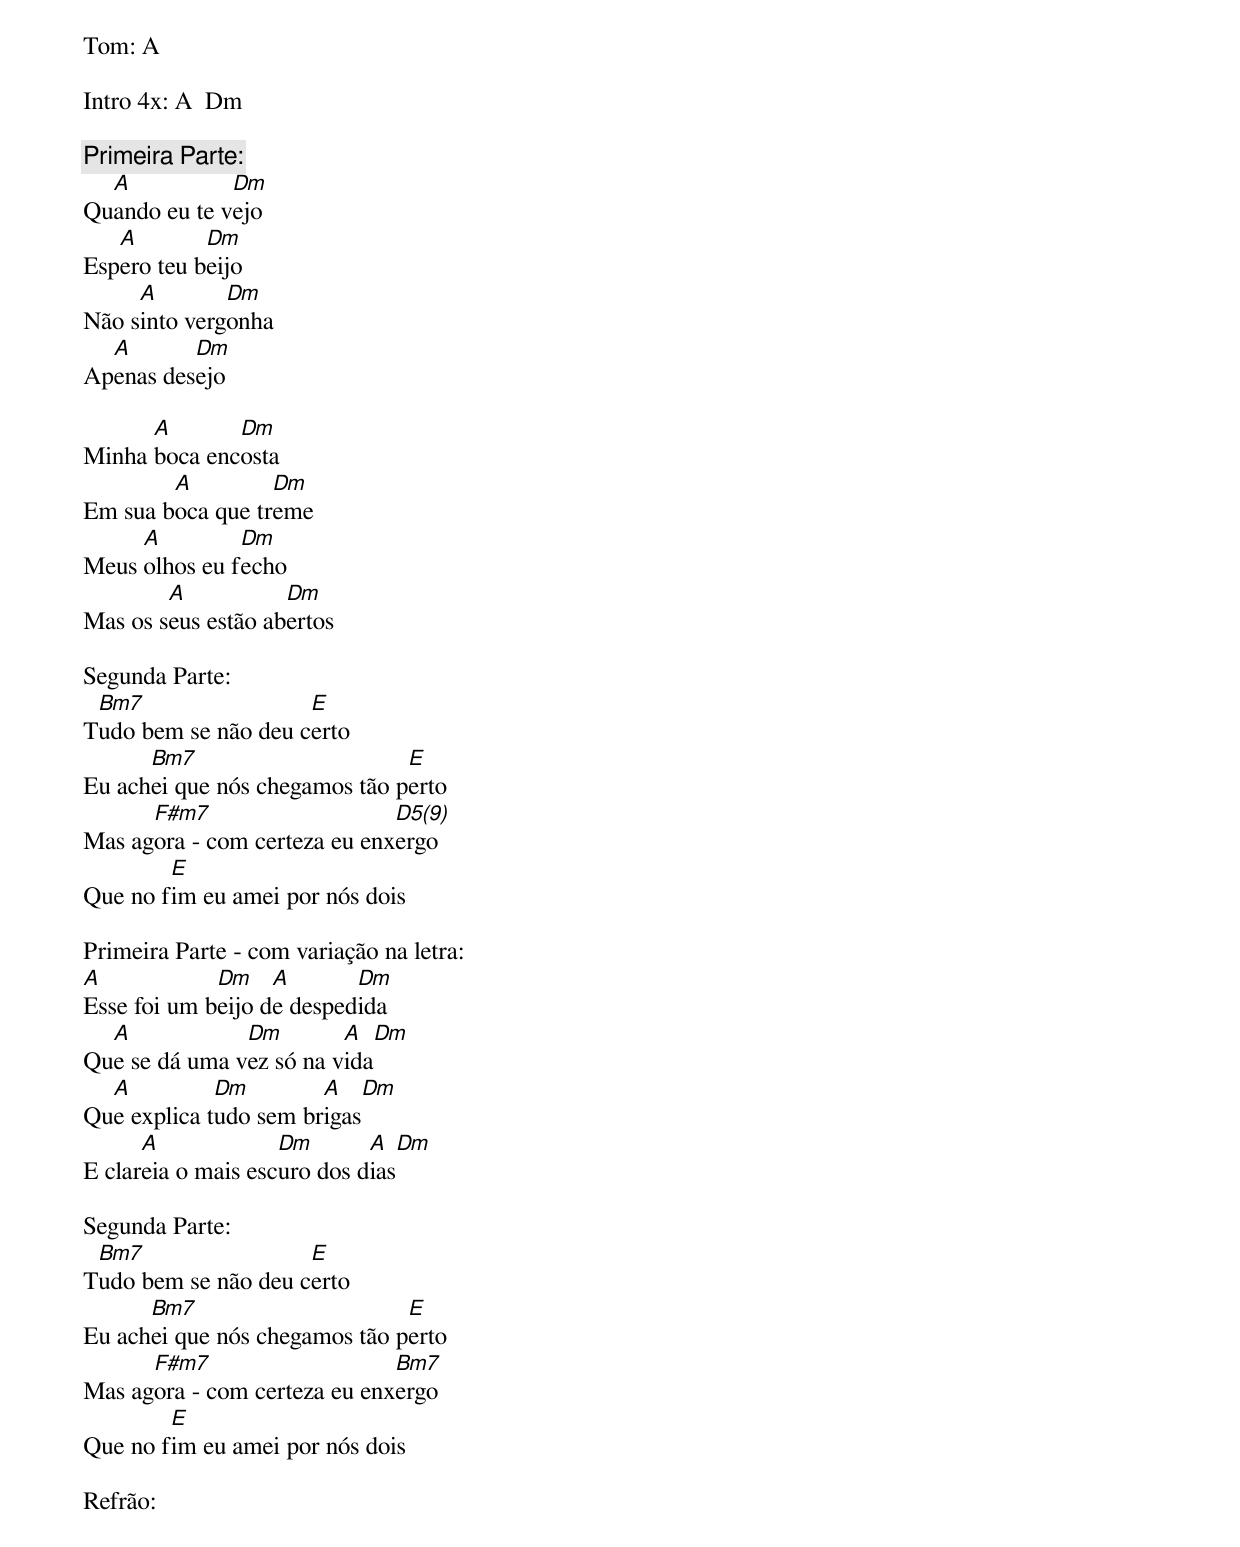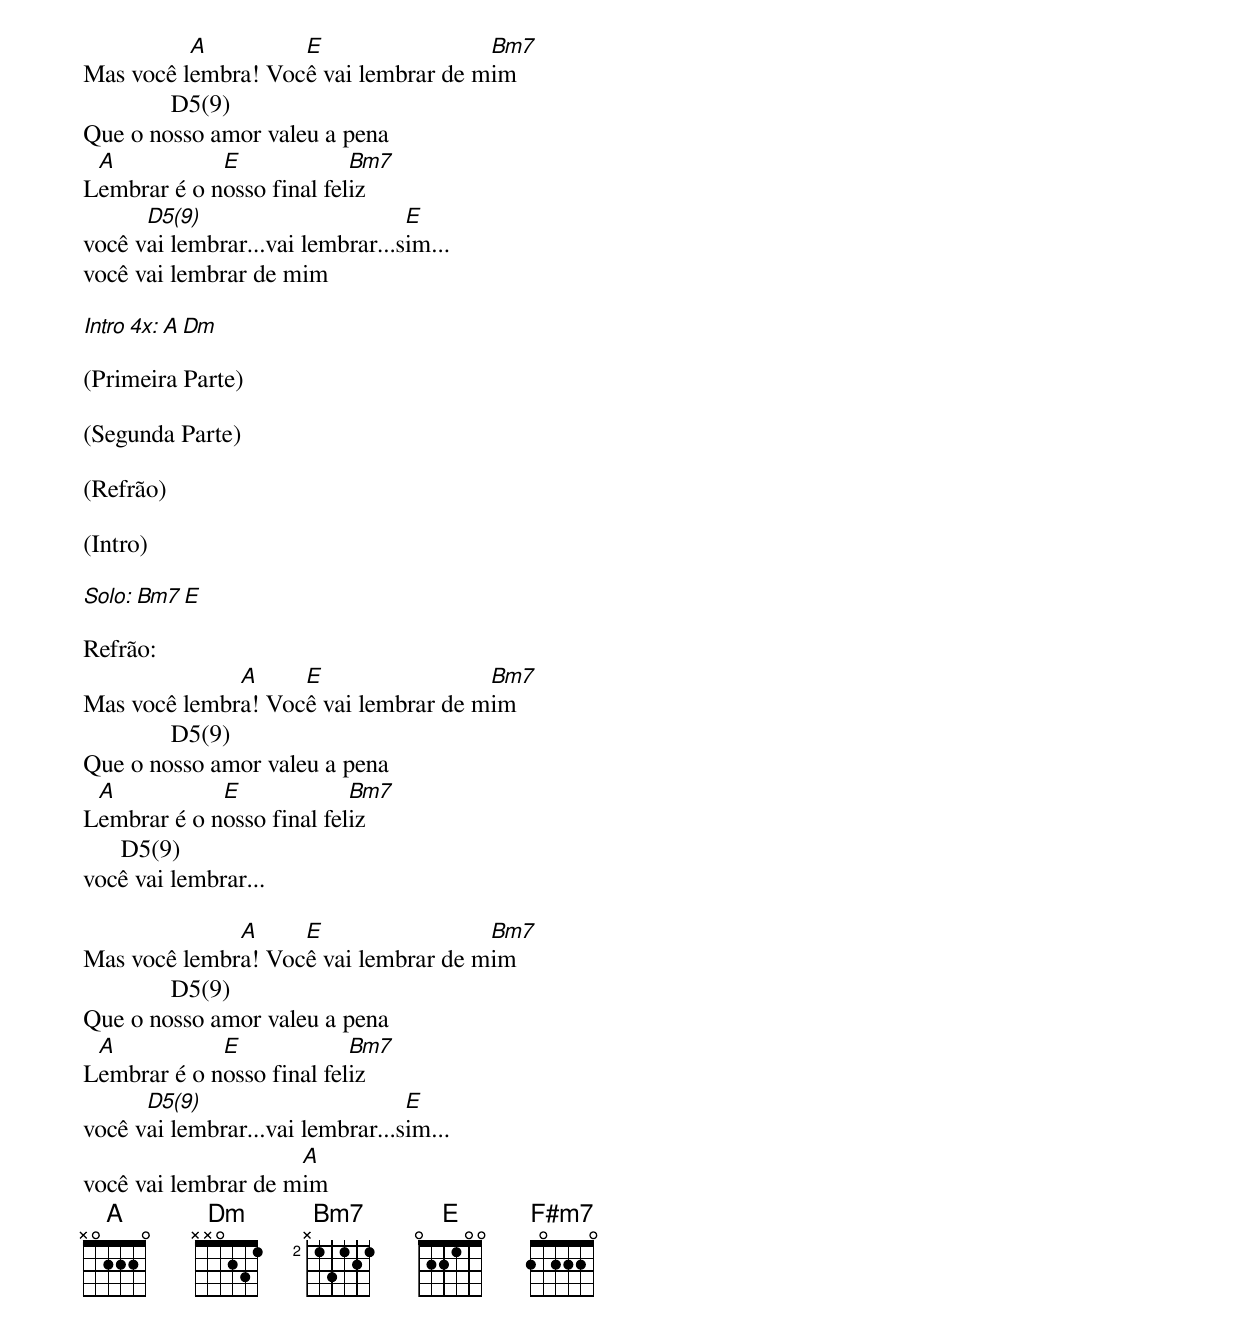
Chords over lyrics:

Tom: A

Intro 4x: A  Dm

Primeira Parte:
  A           Dm
Quando eu te vejo
   A        Dm
Espero teu beijo
     A        Dm
Não sinto vergonha
  A       Dm
Apenas desejo

      A       Dm
Minha boca encosta
        A         Dm
Em sua boca que treme
     A         Dm
Meus olhos eu fecho
        A           Dm
Mas os seus estão abertos

Segunda Parte:
 Bm7                 E
Tudo bem se não deu certo
      Bm7                      E
Eu achei que nós chegamos tão perto
      F#m7                    D5(9)
Mas agora - com certeza eu enxergo
        E
Que no fim eu amei por nós dois

Primeira Parte - com variação na letra:
A            Dm    A       Dm
Esse foi um beijo de despedida
  A            Dm        A  Dm
Que se dá uma vez só na vida
  A          Dm        A   Dm
Que explica tudo sem brigas
      A             Dm       A  Dm
E clareia o mais escuro dos dias

Segunda Parte:
 Bm7                 E
Tudo bem se não deu certo
      Bm7                      E
Eu achei que nós chegamos tão perto
      F#m7                    Bm7
Mas agora - com certeza eu enxergo
        E
Que no fim eu amei por nós dois

Refrão:
          A         E                 Bm7
Mas você lembra! Você vai lembrar de mim
              D5(9)
Que o nosso amor valeu a pena
 A           E             Bm7
Lembrar é o nosso final feliz
      D5(9)                       E
você vai lembrar...vai lembrar...sim...
você vai lembrar de mim

Intro 4x: A  Dm

(Primeira Parte)

(Segunda Parte)

(Refrão)

(Intro)

Solo: Bm7  E

Refrão:
              A     E                 Bm7
Mas você lembra! Você vai lembrar de mim
              D5(9)
Que o nosso amor valeu a pena
 A           E             Bm7
Lembrar é o nosso final feliz
      D5(9)
você vai lembrar...

              A     E                 Bm7
Mas você lembra! Você vai lembrar de mim
              D5(9)
Que o nosso amor valeu a pena
 A           E             Bm7
Lembrar é o nosso final feliz
      D5(9)                       E
você vai lembrar...vai lembrar...sim...
                     A
você vai lembrar de mim
